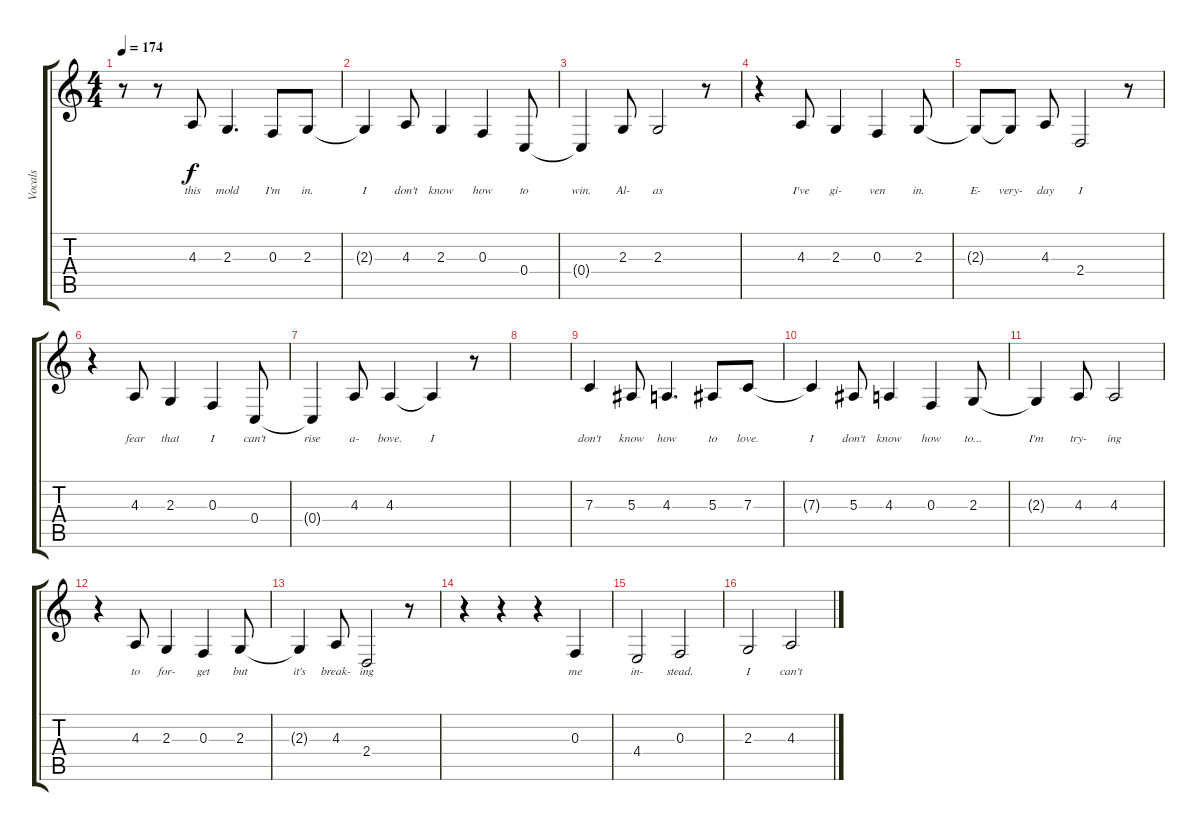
\track ("Vocals" "Vocals") {instrument viola}
\staff {score tabs}
\tuning (D4 A3 F3 C3 G2 C2) {hide}
\ts (4 4)
\tempo 174
\clef g2
\ks c
r.8{dy f} r.8 4.3.8{lyrics (0 "this") lyrics (1 "") lyrics (2 "") lyrics (3 "") lyrics (4 "")} 2.3.4{d lyrics (0 "mold") lyrics (1 "") lyrics (2 "") lyrics (3 "") lyrics (4 "")} 0.3.8{lyrics (0 "I'm") lyrics (1 "") lyrics (2 "") lyrics (3 "") lyrics (4 "")} 2.3.8{lyrics (0 "in.") lyrics (1 "") lyrics (2 "") lyrics (3 "") lyrics (4 "")} |
2.3{t}.4{lyrics (0 "I") lyrics (1 "") lyrics (2 "") lyrics (3 "") lyrics (4 "")} 4.3.8{lyrics (0 "don't") lyrics (1 "") lyrics (2 "") lyrics (3 "") lyrics (4 "")} 2.3.4{lyrics (0 "know") lyrics (1 "") lyrics (2 "") lyrics (3 "") lyrics (4 "")} 0.3.4{lyrics (0 "how") lyrics (1 "") lyrics (2 "") lyrics (3 "") lyrics (4 "")} 0.4.8{lyrics (0 "to") lyrics (1 "") lyrics (2 "") lyrics (3 "") lyrics (4 "")} |
0.4{t}.4{lyrics (0 "win.") lyrics (1 "") lyrics (2 "") lyrics (3 "") lyrics (4 "")} 2.3.8{lyrics (0 "Al-") lyrics (1 "") lyrics (2 "") lyrics (3 "") lyrics (4 "")} 2.3.2{lyrics (0 "as") lyrics (1 "") lyrics (2 "") lyrics (3 "") lyrics (4 "")} r.8 |
r.4 4.3.8{lyrics (0 "I've") lyrics (1 "") lyrics (2 "") lyrics (3 "") lyrics (4 "")} 2.3.4{lyrics (0 "gi-") lyrics (1 "") lyrics (2 "") lyrics (3 "") lyrics (4 "")} 0.3.4{lyrics (0 "ven") lyrics (1 "") lyrics (2 "") lyrics (3 "") lyrics (4 "")} 2.3.8{lyrics (0 "in.") lyrics (1 "") lyrics (2 "") lyrics (3 "") lyrics (4 "")} |
2.3{t}.8{lyrics (0 "E-") lyrics (1 "") lyrics (2 "") lyrics (3 "") lyrics (4 "")} 2.3{t}.8{lyrics (0 "very-") lyrics (1 "") lyrics (2 "") lyrics (3 "") lyrics (4 "")} 4.3.8{lyrics (0 "day") lyrics (1 "") lyrics (2 "") lyrics (3 "") lyrics (4 "")} 2.4.2{lyrics (0 "I") lyrics (1 "") lyrics (2 "") lyrics (3 "") lyrics (4 "")} r.8 |
r.4 4.3.8{lyrics (0 "fear") lyrics (1 "") lyrics (2 "") lyrics (3 "") lyrics (4 "")} 2.3.4{lyrics (0 "that") lyrics (1 "") lyrics (2 "") lyrics (3 "") lyrics (4 "")} 0.3.4{lyrics (0 "I") lyrics (1 "") lyrics (2 "") lyrics (3 "") lyrics (4 "")} 0.4.8{lyrics (0 "can't") lyrics (1 "") lyrics (2 "") lyrics (3 "") lyrics (4 "")} |
0.4{t}.4{lyrics (0 "rise") lyrics (1 "") lyrics (2 "") lyrics (3 "") lyrics (4 "")} 4.3.8{lyrics (0 "a-") lyrics (1 "") lyrics (2 "") lyrics (3 "") lyrics (4 "")} 4.3.4{lyrics (0 "bove.") lyrics (1 "") lyrics (2 "") lyrics (3 "") lyrics (4 "")} 4.3{t}.4{lyrics (0 "I") lyrics (1 "") lyrics (2 "") lyrics (3 "") lyrics (4 "")} r.8 |
|
7.3.4{lyrics (0 "don't") lyrics (1 "") lyrics (2 "") lyrics (3 "") lyrics (4 "")} 5.3.8{lyrics (0 "know") lyrics (1 "") lyrics (2 "") lyrics (3 "") lyrics (4 "")} 4.3.4{d lyrics (0 "how") lyrics (1 "") lyrics (2 "") lyrics (3 "") lyrics (4 "")} 5.3.8{lyrics (0 "to") lyrics (1 "") lyrics (2 "") lyrics (3 "") lyrics (4 "")} 7.3.8{lyrics (0 "love.") lyrics (1 "") lyrics (2 "") lyrics (3 "") lyrics (4 "")} |
7.3{t}.4{lyrics (0 "I") lyrics (1 "") lyrics (2 "") lyrics (3 "") lyrics (4 "")} 5.3.8{lyrics (0 "don't") lyrics (1 "") lyrics (2 "") lyrics (3 "") lyrics (4 "")} 4.3.4{lyrics (0 "know") lyrics (1 "") lyrics (2 "") lyrics (3 "") lyrics (4 "")} 0.3.4{lyrics (0 "how") lyrics (1 "") lyrics (2 "") lyrics (3 "") lyrics (4 "")} 2.3.8{lyrics (0 "to...") lyrics (1 "") lyrics (2 "") lyrics (3 "") lyrics (4 "")} |
2.3{t}.4{lyrics (0 "I'm") lyrics (1 "") lyrics (2 "") lyrics (3 "") lyrics (4 "")} 4.3.8{lyrics (0 "try-") lyrics (1 "") lyrics (2 "") lyrics (3 "") lyrics (4 "")} 4.3.2{lyrics (0 "ing") lyrics (1 "") lyrics (2 "") lyrics (3 "") lyrics (4 "")} |
r.4 4.3.8{lyrics (0 "to") lyrics (1 "") lyrics (2 "") lyrics (3 "") lyrics (4 "")} 2.3.4{lyrics (0 "for-") lyrics (1 "") lyrics (2 "") lyrics (3 "") lyrics (4 "")} 0.3.4{lyrics (0 "get") lyrics (1 "") lyrics (2 "") lyrics (3 "") lyrics (4 "")} 2.3.8{lyrics (0 "but") lyrics (1 "") lyrics (2 "") lyrics (3 "") lyrics (4 "")} |
2.3{t}.4{lyrics (0 "it's") lyrics (1 "") lyrics (2 "") lyrics (3 "") lyrics (4 "")} 4.3.8{lyrics (0 "break-") lyrics (1 "") lyrics (2 "") lyrics (3 "") lyrics (4 "")} 2.4.2{lyrics (0 "ing") lyrics (1 "") lyrics (2 "") lyrics (3 "") lyrics (4 "")} r.8 |
r.4 r.4 r.4 0.3.4{lyrics (0 "me") lyrics (1 "") lyrics (2 "") lyrics (3 "") lyrics (4 "")} |
4.4.2{lyrics (0 "in-") lyrics (1 "") lyrics (2 "") lyrics (3 "") lyrics (4 "")} 0.3.2{lyrics (0 "stead.") lyrics (1 "") lyrics (2 "") lyrics (3 "") lyrics (4 "")} |
2.3.2{lyrics (0 "I") lyrics (1 "") lyrics (2 "") lyrics (3 "") lyrics (4 "")} 4.3.2{lyrics (0 "can't") lyrics (1 "") lyrics (2 "") lyrics (3 "") lyrics (4 "")}
